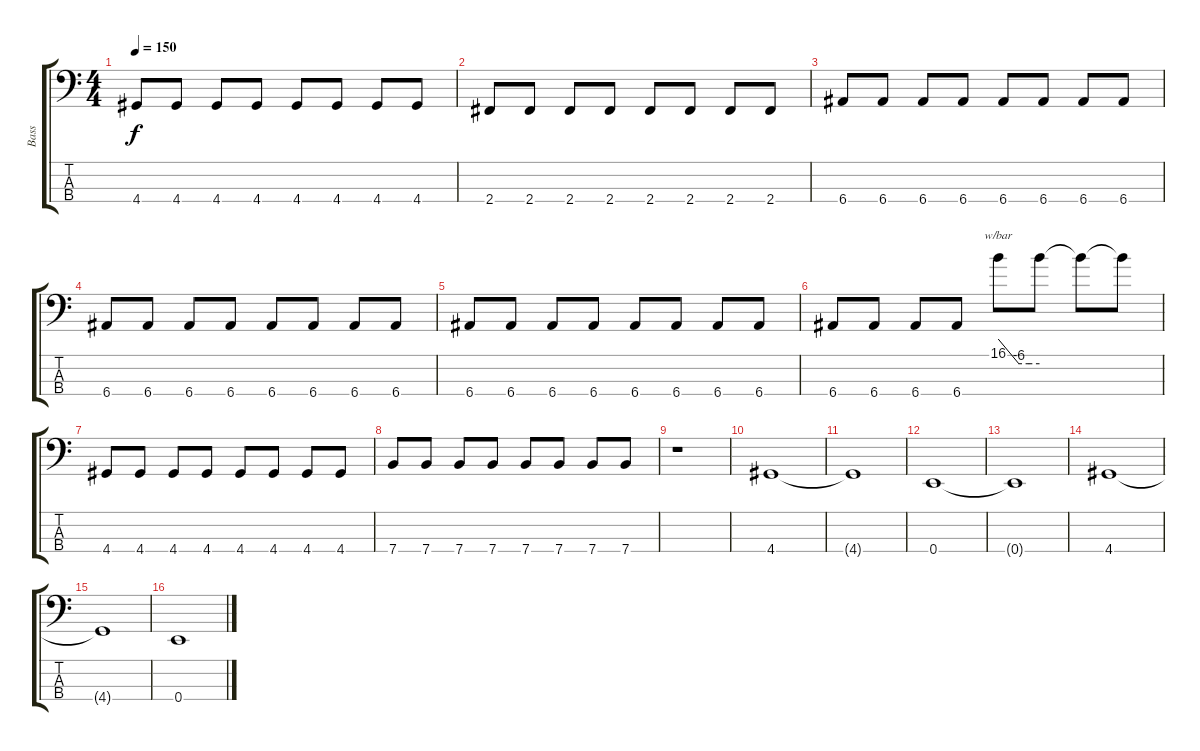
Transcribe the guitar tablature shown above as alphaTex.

\track ("Bass" "Bass") {instrument electricbassfinger}
\staff {score tabs}
\tuning (G2 D2 A1 E1) {hide}
\ts (4 4)
\tempo 150
\clef f4
\ks c
4.4.8{dy f} 4.4.8 4.4.8 4.4.8 4.4.8 4.4.8 4.4.8 4.4.8 |
2.4.8 2.4.8 2.4.8 2.4.8 2.4.8 2.4.8 2.4.8 2.4.8 |
6.4.8 6.4.8 6.4.8 6.4.8 6.4.8 6.4.8 6.4.8 6.4.8 |
6.4.8 6.4.8 6.4.8 6.4.8 6.4.8 6.4.8 6.4.8 6.4.8 |
6.4.8 6.4.8 6.4.8 6.4.8 6.4.8 6.4.8 6.4.8 6.4.8 |
6.4.8 6.4.8 6.4.8 6.4.8 16.1.8{tbe (custom default 0 0 30 -24 45 -24 60 -24)} 16.1{t}.8 16.1{t}.8 16.1{t}.8 |
4.4.8 4.4.8 4.4.8 4.4.8 4.4.8 4.4.8 4.4.8 4.4.8 |
7.4.8 7.4.8 7.4.8 7.4.8 7.4.8 7.4.8 7.4.8 7.4.8 |
r.1 |
4.4.1 |
4.4{t}.1 |
0.4.1 |
0.4{t}.1 |
4.4.1 |
4.4{t}.1 |
0.4.1
